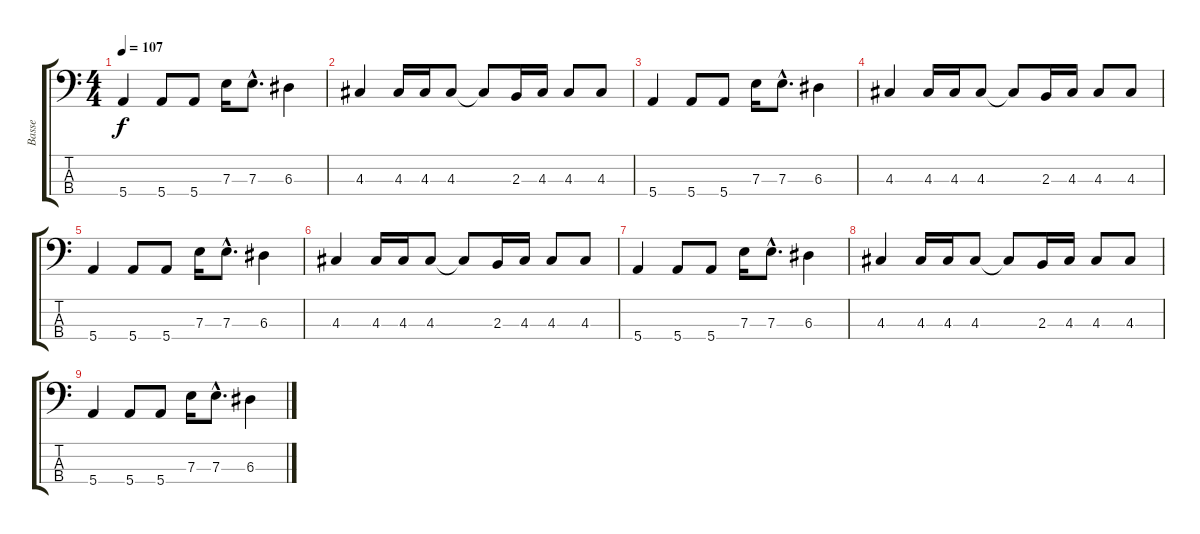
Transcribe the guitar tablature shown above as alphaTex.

\track ("Basse" "Basse") {instrument electricbassfinger}
\staff {score tabs}
\tuning (G2 D2 A1 E1) {hide}
\ts (4 4)
\tempo 107
\clef f4
\ks c
5.4.4{dy f} 5.4.8 5.4.8 7.3.16 7.3{hac}.8{d} 6.3.4 |
4.3.4 4.3.16 4.3.16 4.3.8 4.3{t}.8 2.3.16 4.3.16 4.3.8 4.3.8 |
5.4.4 5.4.8 5.4.8 7.3.16 7.3{hac}.8{d} 6.3.4 |
4.3.4 4.3.16 4.3.16 4.3.8 4.3{t}.8 2.3.16 4.3.16 4.3.8 4.3.8 |
5.4.4 5.4.8 5.4.8 7.3.16 7.3{hac}.8{d} 6.3.4 |
4.3.4 4.3.16 4.3.16 4.3.8 4.3{t}.8 2.3.16 4.3.16 4.3.8 4.3.8 |
5.4.4 5.4.8 5.4.8 7.3.16 7.3{hac}.8{d} 6.3.4 |
4.3.4 4.3.16 4.3.16 4.3.8 4.3{t}.8 2.3.16 4.3.16 4.3.8 4.3.8 |
5.4.4 5.4.8 5.4.8 7.3.16 7.3{hac}.8{d} 6.3.4
